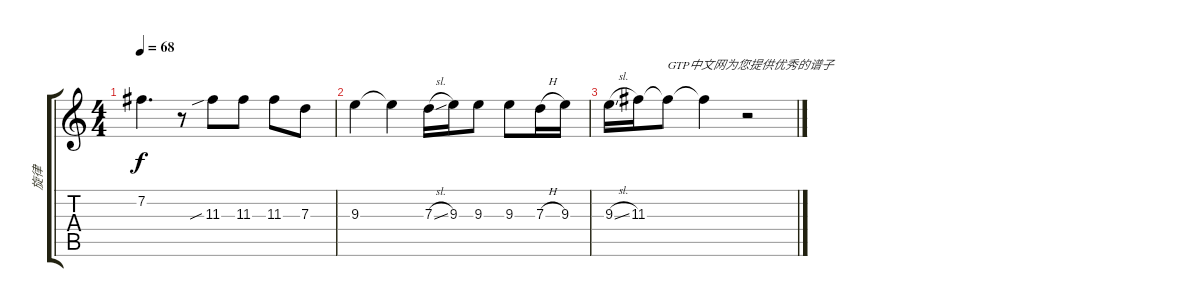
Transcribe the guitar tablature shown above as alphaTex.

\track ("旋律" "旋律") {instrument acousticguitarsteel}
\staff {score tabs}
\tuning (E4 B3 G3 D3 A2 E2) {hide}
\ts (4 4)
\tempo 68
\clef g2
\ks c
7.2.4{d dy f} r.8 11.3{sib}.8 11.3.8 11.3.8 7.3.8 |
9.3.4 9.3{t}.4 7.3{sl}.16 9.3.16 9.3.8 9.3.8 7.3{h}.16 9.3.16 |
9.3{sl}.16 11.3.16 11.3{t}.8{txt "GTP中文网为您提供优秀的谱子"} 11.3{t}.4 r.2
